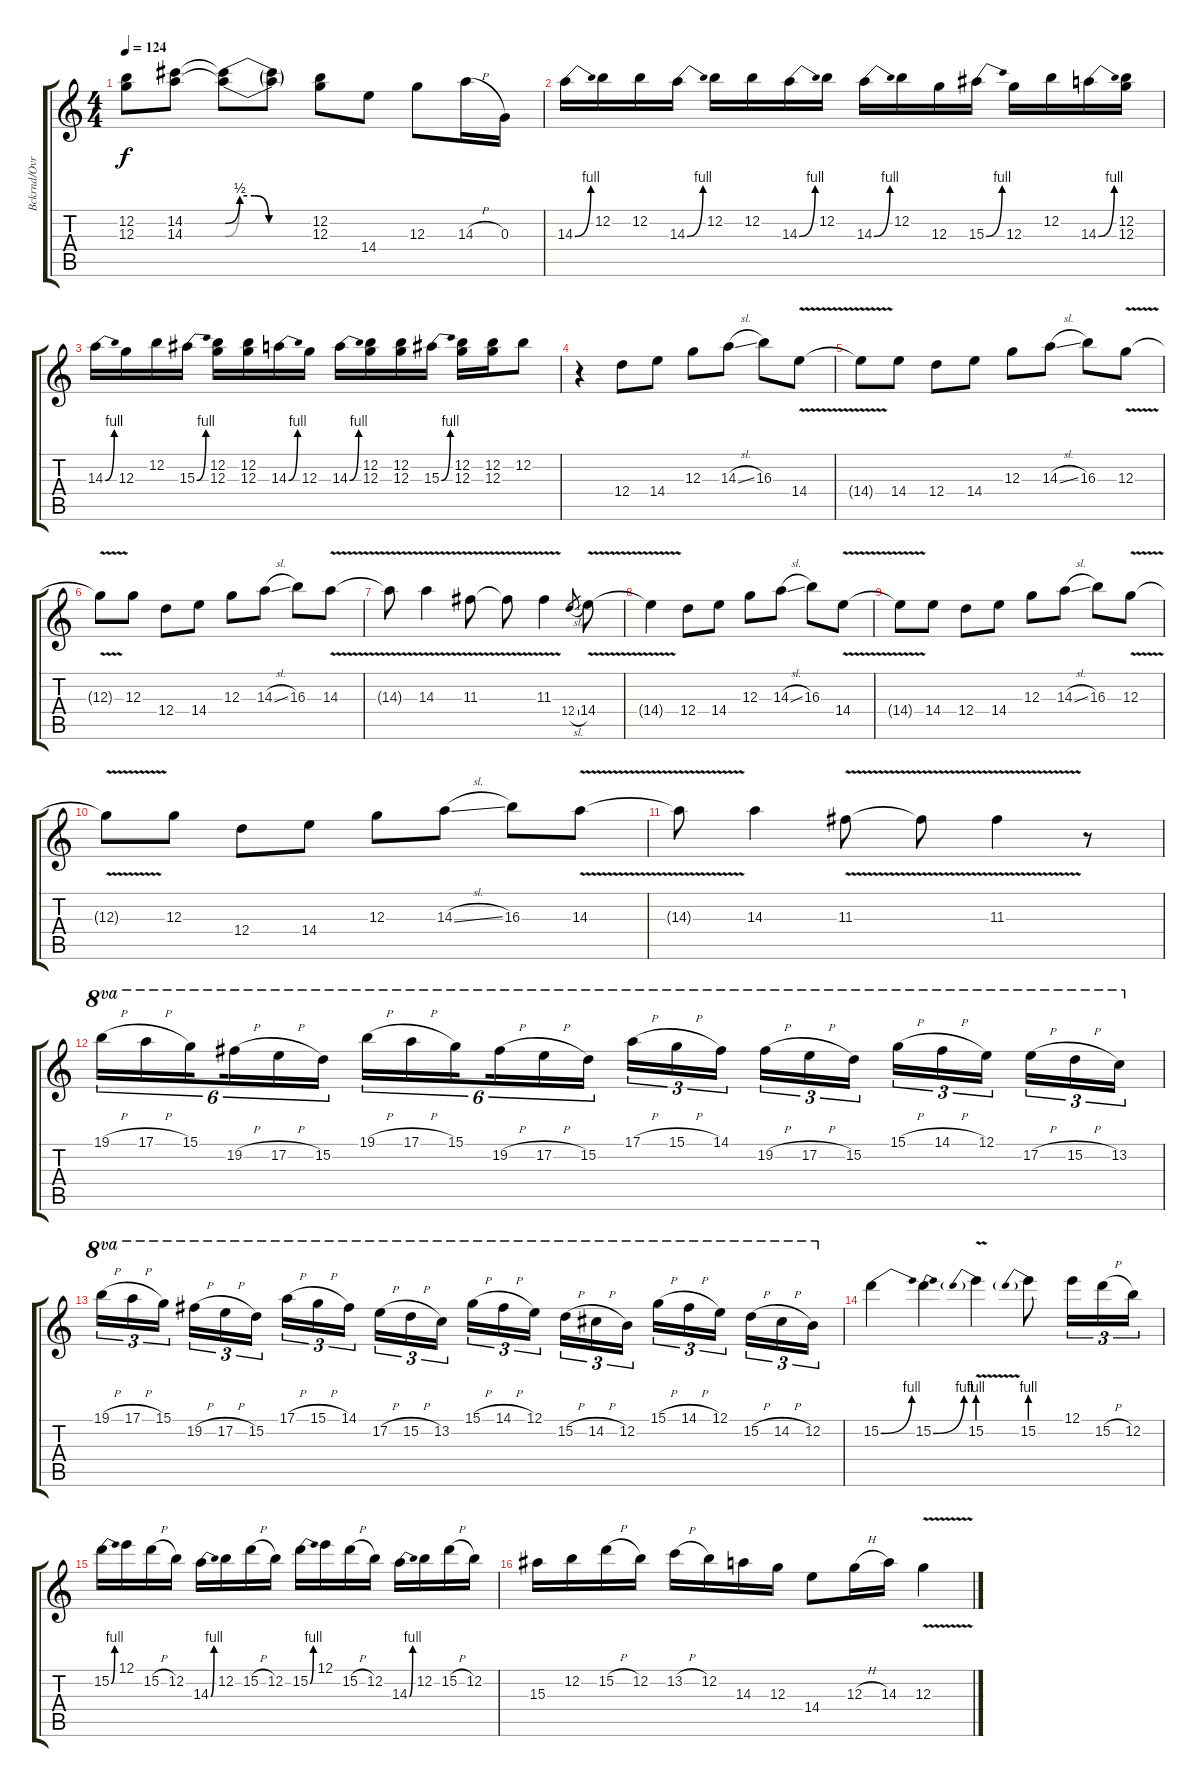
\track ("Bckrnd/Ovrdb" "Bckrnd/Ovr") {instrument distortionguitar}
\staff {score tabs}
\tuning (E4 B3 G3 D3 A2 E2) {hide}
\ts (4 4)
\tempo 124
\clef g2
\ks c
(12.2 12.3).8{dy f} (14.2 14.3).8 (14.2{be (custom 0 0 10 2 20 2 30 0 60 0) t} 14.3{be (custom 0 0 10 2 20 2 30 0 60 0) t}).8 (14.2{t} 14.3{t}).8 (12.2 12.3).8 14.4.8 12.3.8 14.3{h}.16 0.3.16 |
14.3{be (bend 0 0 60 4)}.16 12.2.16 12.2.16 14.3{be (bend 0 0 60 4)}.16 12.2.16 12.2.16 14.3{be (bend 0 0 60 4)}.16 12.2.16 14.3{be (bend 0 0 60 4)}.16 12.2.16 12.3.16 15.3{be (bend 0 0 60 4)}.16 12.3.16 12.2.16 14.3{be (bend 0 0 60 4)}.16 (12.2 12.3).16 |
14.3{be (bend 0 0 60 4)}.16 12.3.16 12.2.16 15.3{be (bend 0 0 60 4)}.16 (12.2 12.3).16 (12.2 12.3).16 14.3{be (bend 0 0 60 4)}.16 12.3.16 14.3{be (bend 0 0 60 4)}.16 (12.2 12.3).16 (12.2 12.3).16 15.3{be (bend 0 0 60 4)}.16 (12.2 12.3).16 (12.2 12.3).16 12.2.8 |
r.4 12.4.8 14.4.8 12.3.8 14.3{sl}.8 16.3.8 14.4{v}.8 |
14.4{t}.8 14.4.8 12.4.8 14.4.8 12.3.8 14.3{sl}.8 16.3.8 12.3{v}.8 |
12.3{t}.8 12.3.8 12.4.8 14.4.8 12.3.8 14.3{sl}.8 16.3.8 14.3{v}.8 |
14.3{t}.8 14.3{v}.4 11.3{v}.8 11.3{t}.8 11.3{v}.4 12.4{sl}.8{gr} 14.4{v}.8 |
14.4{t}.4 12.4.8 14.4.8 12.3.8 14.3{sl}.8 16.3.8 14.4{v}.8 |
14.4{t}.8 14.4.8 12.4.8 14.4.8 12.3.8 14.3{sl}.8 16.3.8 12.3{v}.8 |
12.3{t}.8 12.3.8 12.4.8 14.4.8 12.3.8 14.3{sl}.8 16.3.8 14.3{v}.8 |
14.3{t}.8 14.3.4 11.3{v}.8 11.3{t}.8 11.3{v}.4 r.8 |
19.1{h}.16{tu (6 4) ot 8va} 17.1{h}.16{tu (6 4) ot 8va} 15.1.16{tu (6 4) ot 8va beam splitsecondary} 19.2{h}.16{tu (6 4) ot 8va} 17.2{h}.16{tu (6 4) ot 8va} 15.2.16{tu (6 4) ot 8va} 19.1{h}.16{tu (6 4) ot 8va} 17.1{h}.16{tu (6 4) ot 8va} 15.1.16{tu (6 4) ot 8va beam splitsecondary} 19.2{h}.16{tu (6 4) ot 8va} 17.2{h}.16{tu (6 4) ot 8va} 15.2.16{tu (6 4) ot 8va} 17.1{h}.16{tu (3 2) ot 8va} 15.1{h}.16{tu (3 2) ot 8va} 14.1.16{tu (3 2) ot 8va beam splitsecondary} 19.2{h}.16{tu (3 2) ot 8va} 17.2{h}.16{tu (3 2) ot 8va} 15.2.16{tu (3 2) ot 8va} 15.1{h}.16{tu (3 2) ot 8va} 14.1{h}.16{tu (3 2) ot 8va} 12.1.16{tu (3 2) ot 8va beam splitsecondary} 17.2{h}.16{tu (3 2) ot 8va} 15.2{h}.16{tu (3 2) ot 8va} 13.2.16{tu (3 2) ot 8va} |
19.1{h}.16{tu (3 2) ot 8va} 17.1{h}.16{tu (3 2) ot 8va} 15.1.16{tu (3 2) ot 8va beam splitsecondary} 19.2{h}.16{tu (3 2) ot 8va} 17.2{h}.16{tu (3 2) ot 8va} 15.2.16{tu (3 2) ot 8va} 17.1{h}.16{tu (3 2) ot 8va} 15.1{h}.16{tu (3 2) ot 8va} 14.1.16{tu (3 2) ot 8va beam splitsecondary} 17.2{h}.16{tu (3 2) ot 8va} 15.2{h}.16{tu (3 2) ot 8va} 13.2.16{tu (3 2) ot 8va} 15.1{h}.16{tu (3 2) ot 8va} 14.1{h}.16{tu (3 2) ot 8va} 12.1.16{tu (3 2) ot 8va beam splitsecondary} 15.2{h}.16{tu (3 2) ot 8va} 14.2{h}.16{tu (3 2) ot 8va} 12.2.16{tu (3 2) ot 8va} 15.1{h}.16{tu (3 2) ot 8va} 14.1{h}.16{tu (3 2) ot 8va} 12.1.16{tu (3 2) ot 8va beam splitsecondary} 15.2{h}.16{tu (3 2) ot 8va} 14.2{h}.16{tu (3 2) ot 8va} 12.2.16{tu (3 2) ot 8va} |
15.2{be (bend 0 0 60 4)}.4 15.2{be (bend 0 0 60 4)}.4 15.2{be (prebend 0 4 60 4) v}.4 15.2{be (prebend 0 4 60 4)}.8 12.1.16{tu (3 2)} 15.2{h}.16{tu (3 2)} 12.2.16{tu (3 2)} |
15.2{be (bend 0 0 60 4)}.16 12.1.16 15.2{h}.16 12.2.16 14.3{be (bend 0 0 60 4)}.16 12.2.16 15.2{h}.16 12.2.16 15.2{be (bend 0 0 60 4)}.16 12.1.16 15.2{h}.16 12.2.16 14.3{be (bend 0 0 60 4)}.16 12.2.16 15.2{h}.16 12.2.16 |
15.3.16 12.2.16 15.2{h}.16 12.2.16 13.2{h}.16 12.2.16 14.3.16 12.3.16 14.4.8 12.3{h}.16 14.3.16 12.3{v}.4
